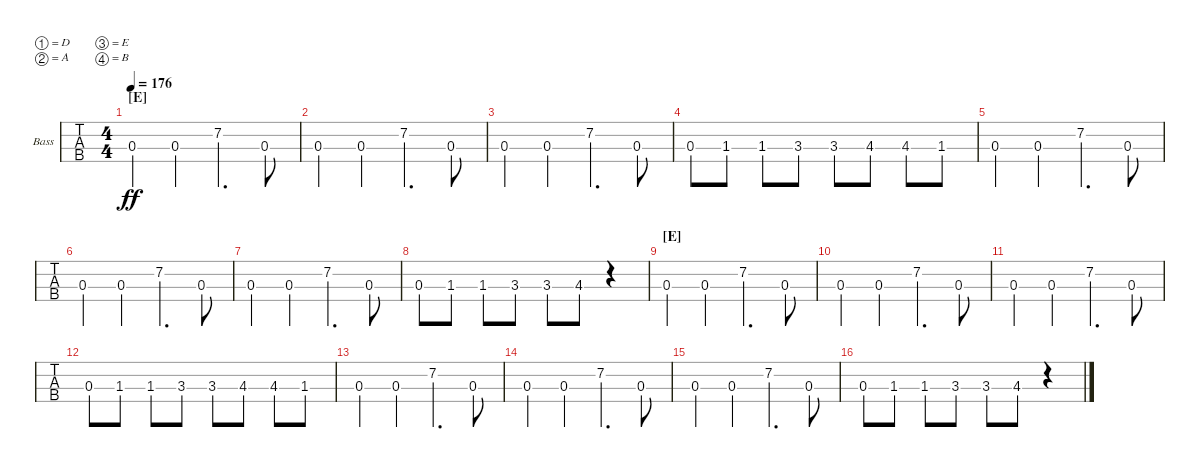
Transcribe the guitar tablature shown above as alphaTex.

\defaultSystemsLayout 4
\bracketExtendMode groupsimilarinstruments
\firstSystemTrackNameOrientation horizontal
\otherSystemsTrackNameOrientation horizontal
\track ("Bass" "Bass") {instrument electricbassfinger}
\staff {tabs}
\tuning (D2 A1 E1 B0)
\ts (4 4)
\section ("E" "")
\tempo 176
\clef f4
\ks c
0.3.4{dy ff} 0.3.4 7.2.4{d} 0.3.8 |
0.3.4 0.3.4 7.2.4{d} 0.3.8 |
0.3.4 0.3.4 7.2.4{d} 0.3.8 |
0.3.8 1.3.8 1.3.8 3.3.8 3.3.8 4.3.8 4.3.8 1.3.8 |
0.3.4 0.3.4 7.2.4{d} 0.3.8 |
0.3.4 0.3.4 7.2.4{d} 0.3.8 |
0.3.4 0.3.4 7.2.4{d} 0.3.8 |
0.3.8 1.3.8 1.3.8 3.3.8 3.3.8 4.3.8 r.4 |
\section ("E" "")
0.3.4 0.3.4 7.2.4{d} 0.3.8 |
0.3.4 0.3.4 7.2.4{d} 0.3.8 |
0.3.4 0.3.4 7.2.4{d} 0.3.8 |
0.3.8 1.3.8 1.3.8 3.3.8 3.3.8 4.3.8 4.3.8 1.3.8 |
0.3.4 0.3.4 7.2.4{d} 0.3.8 |
0.3.4 0.3.4 7.2.4{d} 0.3.8 |
0.3.4 0.3.4 7.2.4{d} 0.3.8 |
0.3.8 1.3.8 1.3.8 3.3.8 3.3.8 4.3.8 r.4
